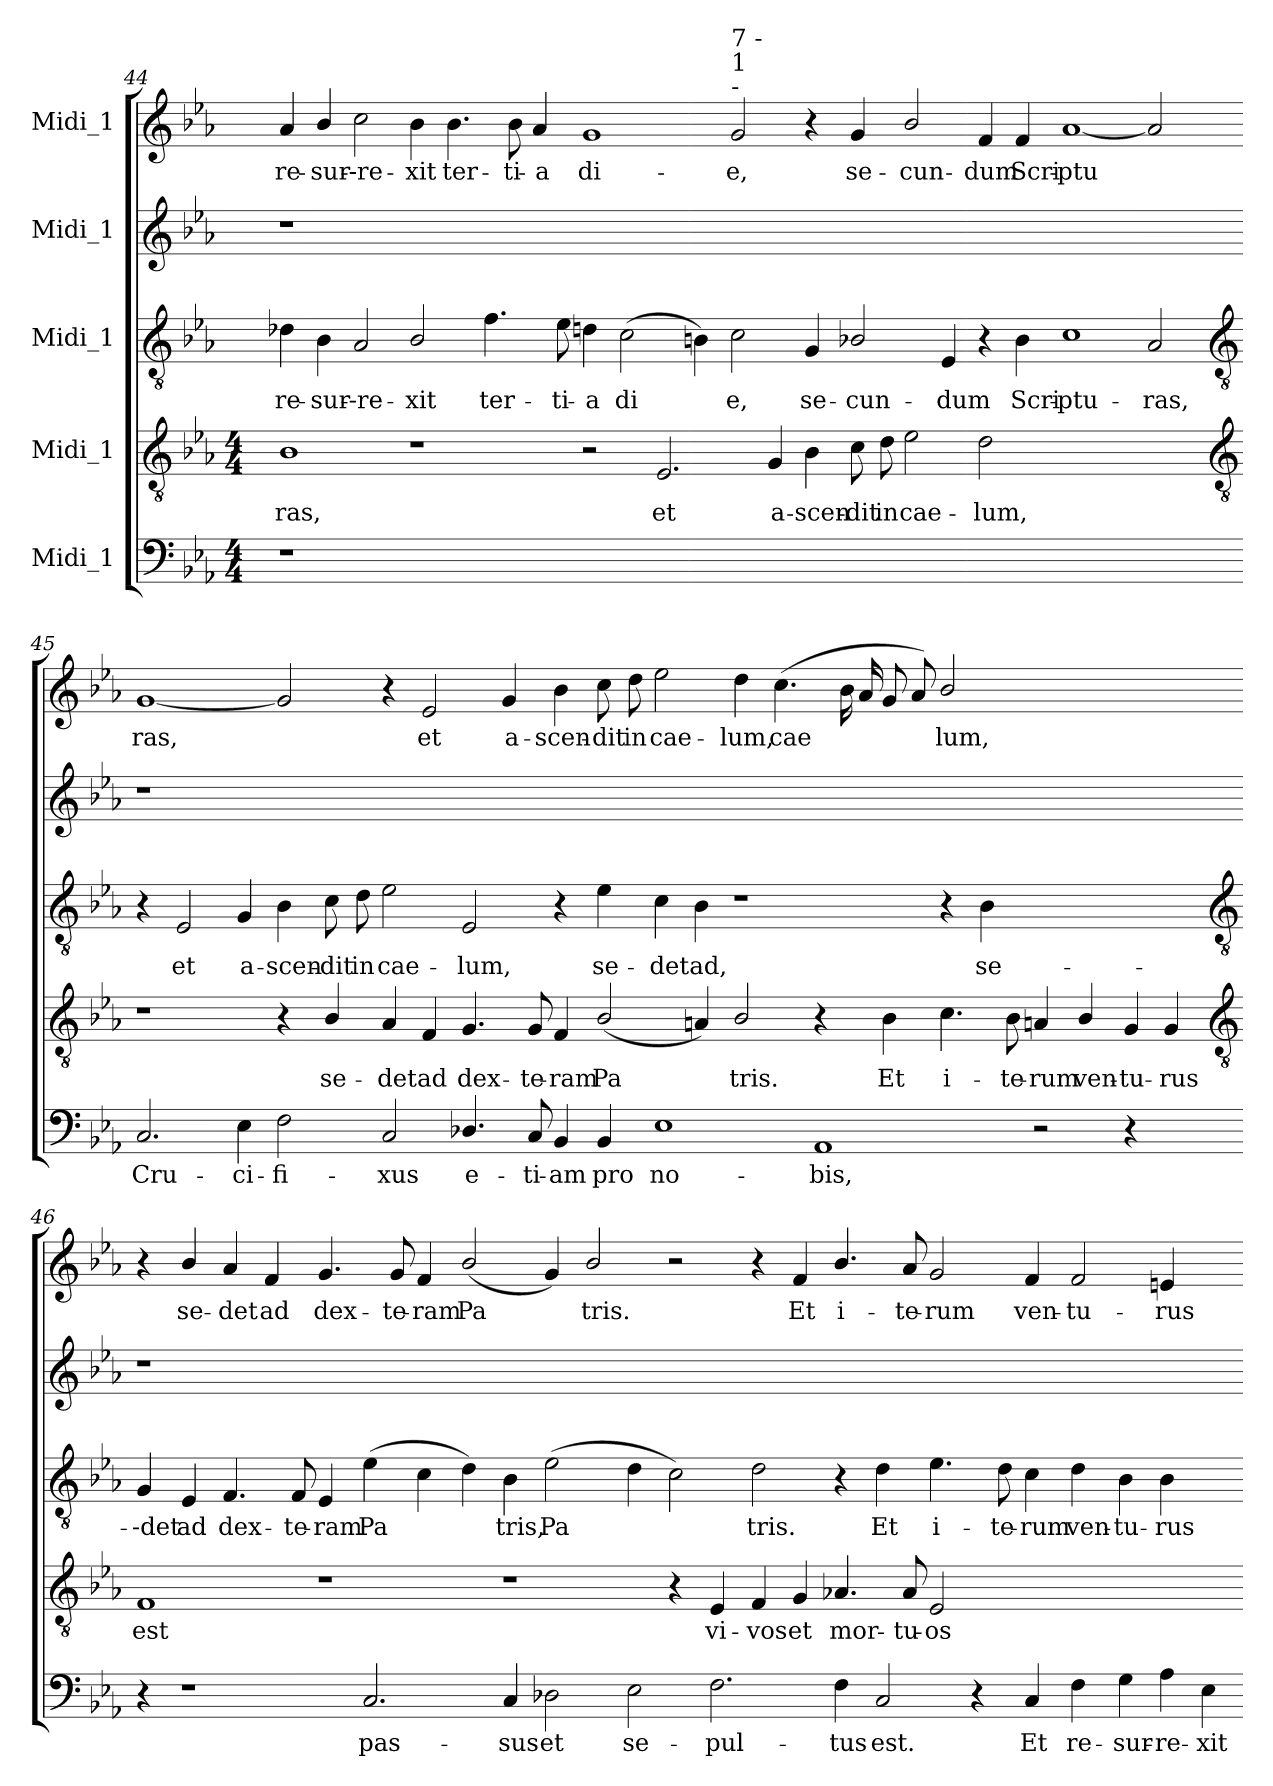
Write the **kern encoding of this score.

**kern	**text	**kern	**text	**kern	**text	**kern	**kern	**text
*part5	*part5	*part4	*part4	*part3	*part3	*part2	*part1	*part1
*staff5	*staff5	*staff4	*staff4	*staff3	*staff3	*staff2	*staff1	*staff1
*I"Midi_1	*	*I"Midi_1	*	*I"Midi_1	*	*I"Midi_1	*I"Midi_1	*
!!LO:LB:g=z
*clefF4	*	*clefGv2	*	*clefGv2	*	*clefG2	*clefG2	*
*k[b-e-a-]	*	*k[b-e-a-]	*	*k[b-e-a-]	*	*k[b-e-a-]	*k[b-e-a-]	*
*E-:	*	*E-:	*	*E-:	*	*E-:	*E-:	*
*M4/4	*	*M4/4	*	*	*	*	*	*
=44	=44	=44	=44	=44	=44	=44	=44	=44
!	!	!	!LO:LY:b	!	!LO:LY:b	!	!	!LO:LY:b
1r	.	1B-	-ras,	4d-X	re-	1r	4a-	re-
!	!	!	!	!	!LO:LY:b	!	!	!LO:LY:b
.	.	.	.	4B-	-sur-	.	4b-/	-sur-
!	!	!	!	!	!LO:LY:b	!	!	!LO:LY:b
.	.	.	.	2A-	--re-	.	2cc	--re-
!	!	!	!	!	!LO:LY:b	!	!	!LO:LY:b
00ryy	.	1r	.	2B-/	-xit	00ryy	4b-	-xit
!	!	!	!	!	!	!	!	!LO:LY:b
.	.	.	.	.	.	.	4.b-	ter-
!	!	!	!	!	!LO:LY:b	!	!	!
.	.	.	.	4.f	ter-	.	.	.
!	!	!	!	!	!	!	!	!LO:LY:b
.	.	.	.	.	.	.	8b-	-ti-
!	!	!	!	!	!	!	!	!LO:LY:b
.	.	.	.	.	.	.	4a-	-a
!	!	!	!	!	!LO:LY:b	!	!	!
.	.	.	.	8e-	-ti-	.	.	.
!	!	!	!	!	!LO:LY:b	!	!	!LO:LY:b
.	.	2r	.	4dn	-a	.	1g	di-
!	!	!	!	!	!LO:LY:b	!	!	!
.	.	.	.	(>2c	di	.	.	.
!	!	!	!LO:LY:b	!	!	!	!	!
.	.	2.E-	et	.	.	.	.	.
.	.	.	.	4Bn)	.	.	.	.
!	!	!	!	!	!	!	!LO:TX:a:t=-	!
!	!	!	!	!	!	!	!LO:TX:a:t=1	!
!	!	!	!	!	!	!	!LO:TX:a:t=7 -	!
!	!	!	!	!	!LO:LY:b	!	!	!LO:LY:b
.	.	.	.	2c	e,	.	2g	-e,
!	!	!	!LO:LY:b	!	!	!	!	!
.	.	4G	a-	.	.	.	.	.
!	!	!	!LO:LY:b	!	!LO:LY:b	!	!	!
.	.	4B-	-scen-	4G	se-	.	4r	.
!	!	!	!LO:LY:b	!	!LO:LY:b	!	!	!LO:LY:b
.	.	8c	-dit	2B-X/	-cun-	.	4g	se-
!	!	!	!LO:LY:b	!	!	!	!	!
.	.	8d	in	.	.	.	.	.
!	!	!	!LO:LY:b	!	!	!	!	!LO:LY:b
.	.	2e-	cae-	.	.	.	2b-/	-cun-
!	!	!	!	!	!LO:LY:b	!	!	!
.	.	.	.	4E-	-dum	.	.	.
!	!	!	!LO:LY:b	!	!	!	!	!LO:LY:b
.	.	2d	-lum,	4r	.	.	4f	-dum
!	!	!	!	!	!LO:LY:b	!	!	!LO:LY:b
.	.	.	.	4B-	Scri-	.	4f	Scri-
!	!	!	!	!	!LO:LY:b	!	!	!LO:LY:b
1.ryy	.	1.ryy	.	1c	-ptu-	1.ryy	[1a-	-ptu
!	!	!	!	!	!LO:LY:b	!	!	!
.	.	.	.	2A-	-ras,	.	2a-]	.
!!LO:LB:g=z
=45-	=45-	=45-	=45-	=45-	=45-	=45-	=45-	=45-
*	*	*clefGv2	*	*clefGv2	*	*	*	*
!	!LO:LY:b	!	!	!	!	!	!	!LO:LY:b
2.C	Cru-	1r	.	4r	.	1r	[1g	-ras,
!	!	!	!	!	!LO:LY:b	!	!	!
.	.	.	.	2E-	et	.	.	.
!	!LO:LY:b	!	!	!	!LO:LY:b	!	!	!
4E-	-ci-	.	.	4G	a-	.	.	.
!	!LO:LY:b	!	!	!	!LO:LY:b	!	!	!
2F	-fi-	4r	.	4B-	-scen-	00ryy	2g]	.
!	!	!	!LO:LY:b	!	!LO:LY:b	!	!	!
.	.	4B-/	se-	8c	-dit	.	.	.
!	!	!	!	!	!LO:LY:b	!	!	!
.	.	.	.	8d	in	.	.	.
!	!LO:LY:b	!	!LO:LY:b	!	!LO:LY:b	!	!	!
2C	-xus	4A-/	-det	2e-	cae-	.	4r	.
!	!	!	!LO:LY:b	!	!	!	!	!LO:LY:b
.	.	4F/	ad	.	.	.	2e-	et
!	!LO:LY:b	!	!LO:LY:b	!	!LO:LY:b	!	!	!
4.D-X/	e-	4.G/	dex-	2E-	-lum,	.	.	.
!	!	!	!	!	!	!	!	!LO:LY:b
.	.	.	.	.	.	.	4g	a-
!	!LO:LY:b	!	!LO:LY:b	!	!	!	!	!
8C	-ti-	8G/	-te-	.	.	.	.	.
!	!LO:LY:b	!	!LO:LY:b	!	!	!	!	!LO:LY:b
4BB-	-am	4F/	-ram	4r	.	.	4b-	-scen-
!	!LO:LY:b	!	!LO:LY:b	!	!LO:LY:b	!	!	!LO:LY:b
4BB-	pro	(<2B-/	Pa	4e-	se-	.	8cc	-dit
!	!	!	!	!	!	!	!	!LO:LY:b
.	.	.	.	.	.	.	8dd	in
!	!LO:LY:b	!	!	!	!LO:LY:b	!	!	!LO:LY:b
1E-	no-	.	.	4c	-det	.	2ee-	cae-
!	!	!	!	!	!LO:LY:b	!	!	!
.	.	4An/)	.	4B-	ad,	.	.	.
!	!	!	!LO:LY:b	!	!	!	!	!LO:LY:b
.	.	2B-/	tris.	1r	.	.	4dd	-lum,
!	!	!	!	!	!	!	!	!LO:LY:b
.	.	.	.	.	.	.	(<4.cc	cae
!	!LO:LY:b	!	!	!	!	!	!	!
1AA-	-bis,	4r	.	.	.	.	.	.
.	.	.	.	.	.	.	16b-	.
.	.	.	.	.	.	.	16a-	.
!	!	!	!LO:LY:b	!	!	!	!	!
.	.	4B-	Et	.	.	.	8g	.
.	.	.	.	.	.	.	8a-)	.
!	!	!	!LO:LY:b	!	!	!	!	!LO:LY:b
.	.	4.c	i-	4r	.	.	2b-/	lum,
!	!	!	!	!	!LO:LY:b	!	!	!
.	.	.	.	4B-	se-	.	.	.
!	!	!	!LO:LY:b	!	!	!	!	!
.	.	8B-	-te-	.	.	.	.	.
!	!	!	!LO:LY:b	!	!	!	!	!
2r	.	4An	-rum	1ryy	.	1ryy	1ryy	.
!	!	!	!LO:LY:b	!	!	!	!	!
.	.	4B-/	ven-	.	.	.	.	.
!	!	!	!LO:LY:b	!	!	!	!	!
4r	.	4G	-tu-	.	.	.	.	.
!	!	!	!LO:LY:b	!	!	!	!	!
4ryy	.	4G	-rus	.	.	.	.	.
!!LO:LB:g=z
=46-	=46-	=46-	=46-	=46-	=46-	=46-	=46-	=46-
*	*	*clefGv2	*	*clefGv2	*	*	*	*
!	!	!	!LO:LY:b	!	!LO:LY:b	!	!	!
4r	.	1F	est	4G	--det	1r	4r	.
!	!	!	!	!	!LO:LY:b	!	!	!LO:LY:b
1r	.	.	.	4E-	ad	.	4b-/	se-
!	!	!	!	!	!LO:LY:b	!	!	!LO:LY:b
.	.	.	.	4.F	dex-	.	4a-/	-det
!	!	!	!	!	!	!	!	!LO:LY:b
.	.	.	.	.	.	.	4f/	ad
!	!	!	!	!	!LO:LY:b	!	!	!
.	.	.	.	8F	-te-	.	.	.
!	!	!	!	!	!LO:LY:b	!	!	!LO:LY:b
.	.	1r	.	4E-	-ram	00ryy	4.g/	dex-
!	!LO:LY:b	!	!	!	!LO:LY:b	!	!	!
2.C	pas-	.	.	(>4e-	Pa	.	.	.
!	!	!	!	!	!	!	!	!LO:LY:b
.	.	.	.	.	.	.	8g/	-te-
!	!	!	!	!	!	!	!	!LO:LY:b
.	.	.	.	4c	.	.	4f/	-ram
!	!	!	!	!	!	!	!	!LO:LY:b
.	.	.	.	4d)	.	.	(<2b-/	Pa
!	!LO:LY:b	!	!	!	!LO:LY:b	!	!	!
4C	-sus	1r	.	4B-	tris,	.	.	.
!	!LO:LY:b	!	!	!	!LO:LY:b	!	!	!
2D-X	et	.	.	(>2e-	Pa	.	4g/)	.
!	!	!	!	!	!	!	!	!LO:LY:b
.	.	.	.	.	.	.	2b-/	tris.
!	!LO:LY:b	!	!	!	!	!	!	!
2E-	se-	.	.	4d	.	.	.	.
.	.	4r	.	2c)	.	.	2r	.
!	!LO:LY:b	!	!LO:LY:b	!	!	!	!	!
2.F	-pul-	4E-	vi-	.	.	.	.	.
!	!	!	!LO:LY:b	!	!LO:LY:b	!	!	!
.	.	4F	-vos	2d	tris.	.	4r	.
!	!	!	!LO:LY:b	!	!	!	!	!LO:LY:b
.	.	4G	et	.	.	.	4f/	Et
!	!LO:LY:b	!	!LO:LY:b	!	!	!	!	!LO:LY:b
4F	-tus	4.A-	mor-	4r	.	.	4.b-/	i-
!	!LO:LY:b	!	!	!	!LO:LY:b	!	!	!
2C	est.	.	.	4d	Et	.	.	.
!	!	!	!LO:LY:b	!	!	!	!	!LO:LY:b
.	.	8A-	-tu-	.	.	.	8a-	-te-
!	!	!	!LO:LY:b	!	!LO:LY:b	!	!	!LO:LY:b
.	.	2E-	-os	4.e-	i-	.	2g	-rum
4r	.	.	.	.	.	.	.	.
!	!	!	!	!	!LO:LY:b	!	!	!
.	.	.	.	8d	-te-	.	.	.
!	!LO:LY:b	!	!	!	!LO:LY:b	!	!	!LO:LY:b
4C	Et	1ryy	.	4c	-rum	1ryy	4f	ven-
!	!LO:LY:b	!	!	!	!LO:LY:b	!	!	!LO:LY:b
4F	re-	.	.	4d	ven-	.	2f	-tu-
!	!LO:LY:b	!	!	!	!LO:LY:b	!	!	!
4G	-sur-	.	.	4B-	-tu-	.	.	.
!	!LO:LY:b	!	!	!	!LO:LY:b	!	!	!LO:LY:b
4A-	-re-	.	.	4B-	-rus	.	4en	-rus
!	!LO:LY:b	!	!	!	!	!	!	!
4E-	-xit	4ryy	.	4ryy	.	4ryy	4ryy	.
=-	=-	=-	=-	=-	=-	=-	=-	=-
*-	*-	*-	*-	*-	*-	*-	*-	*-
